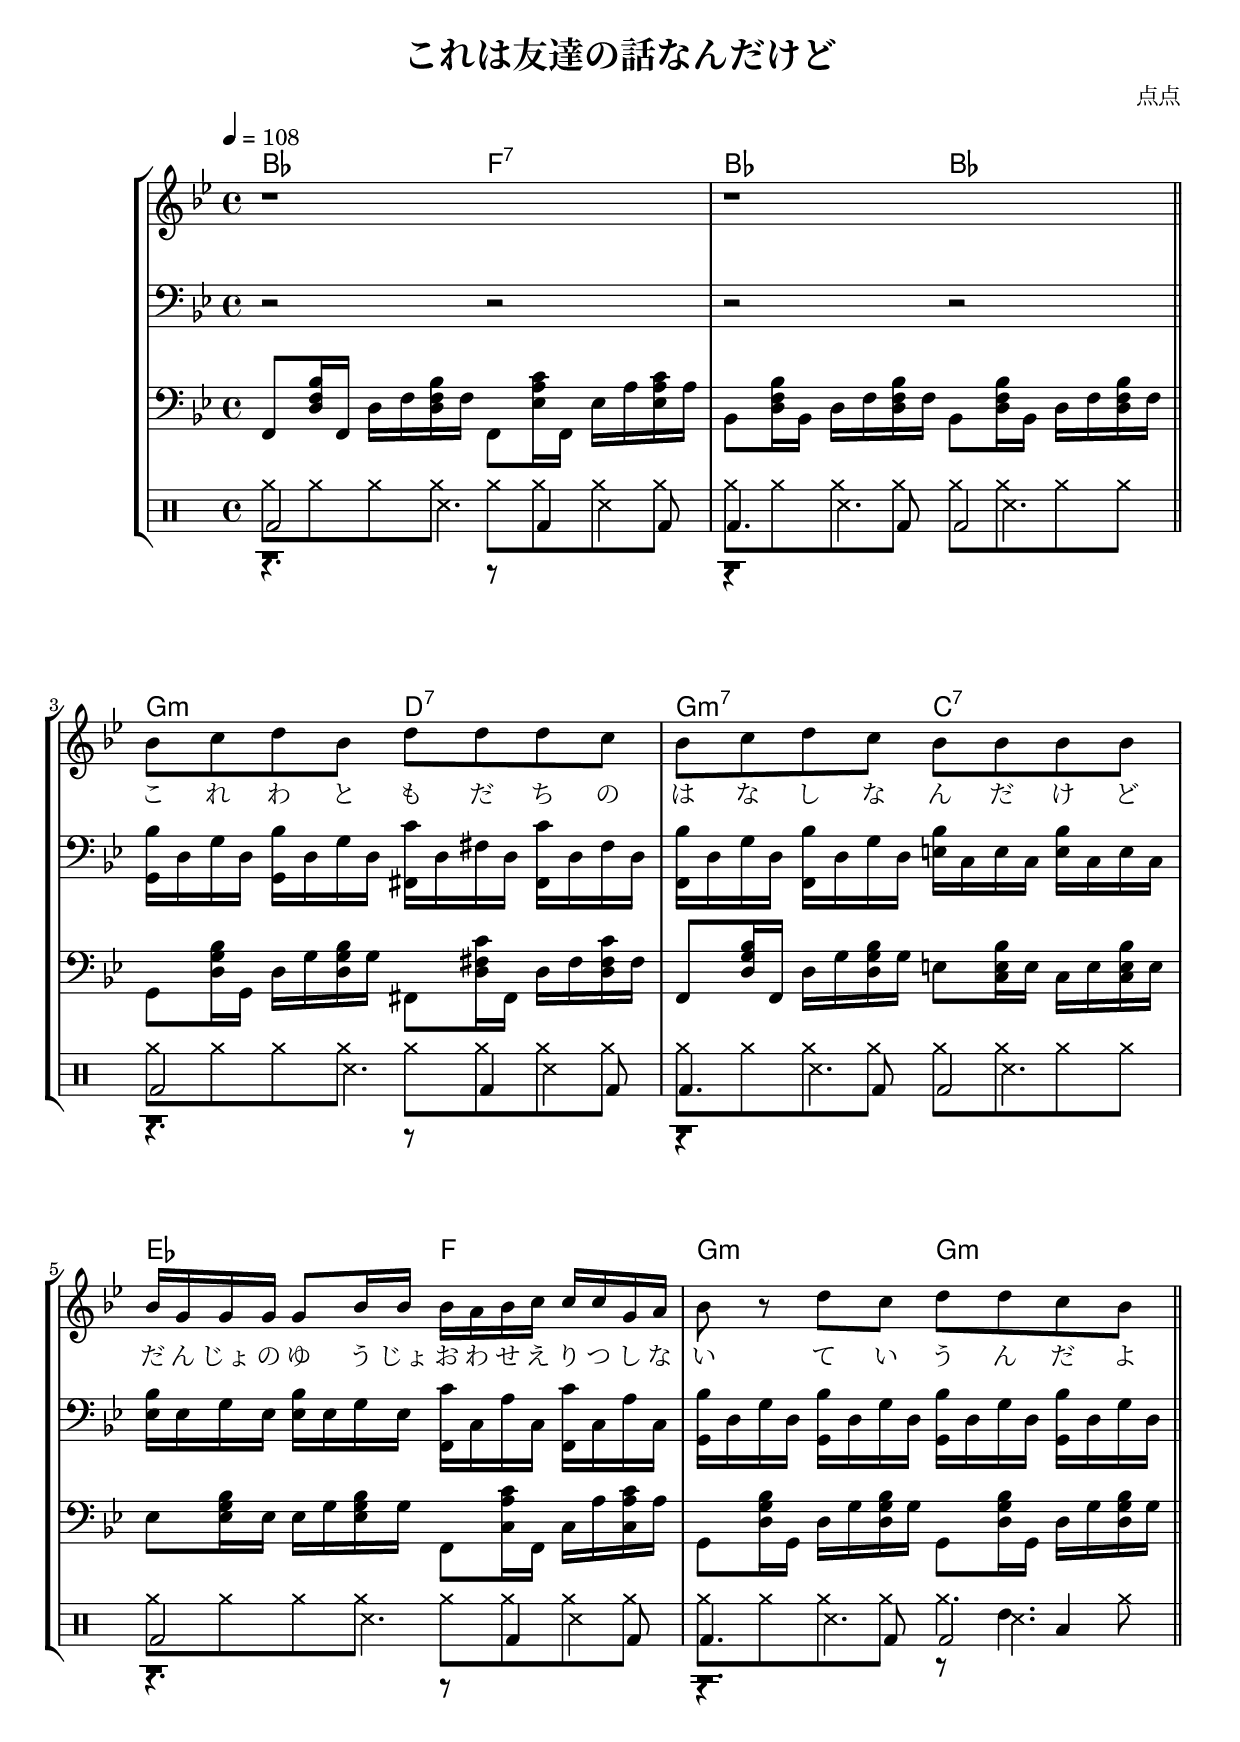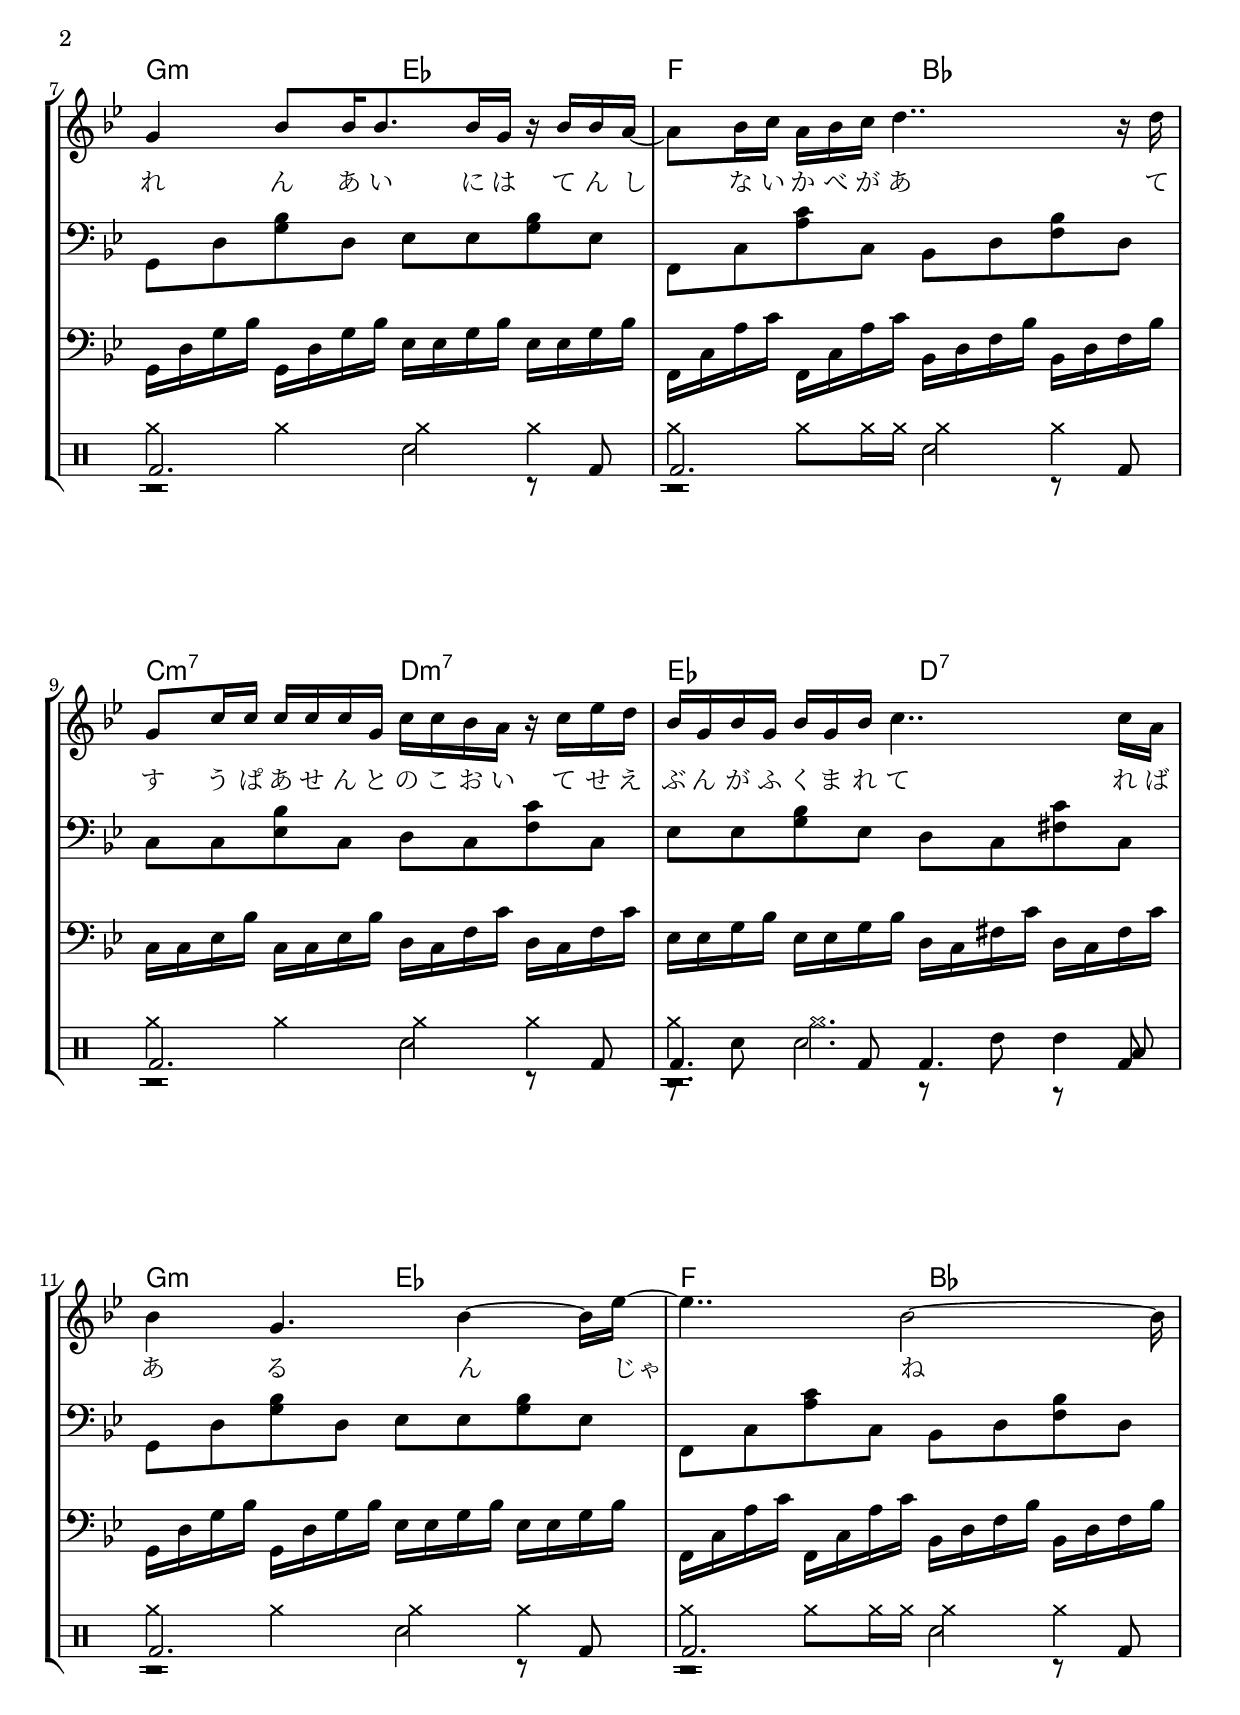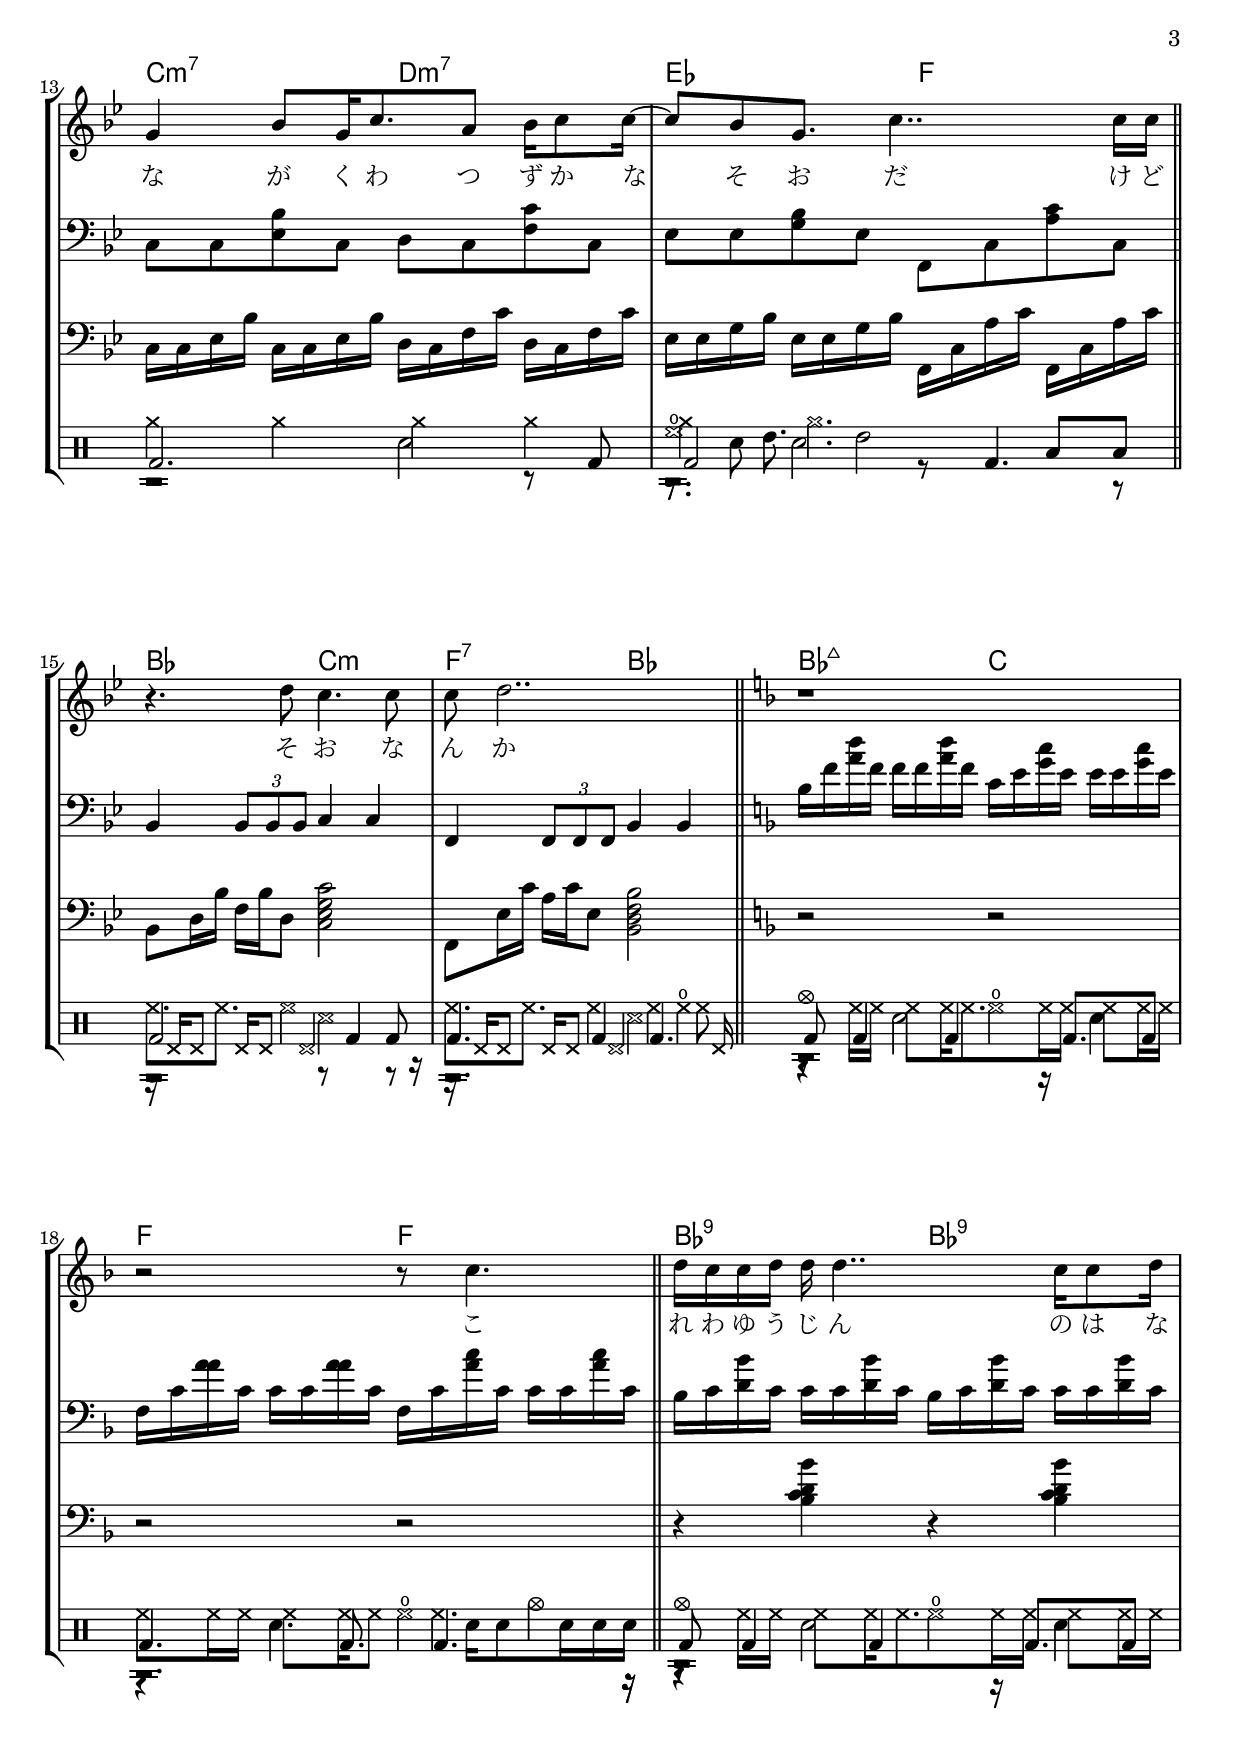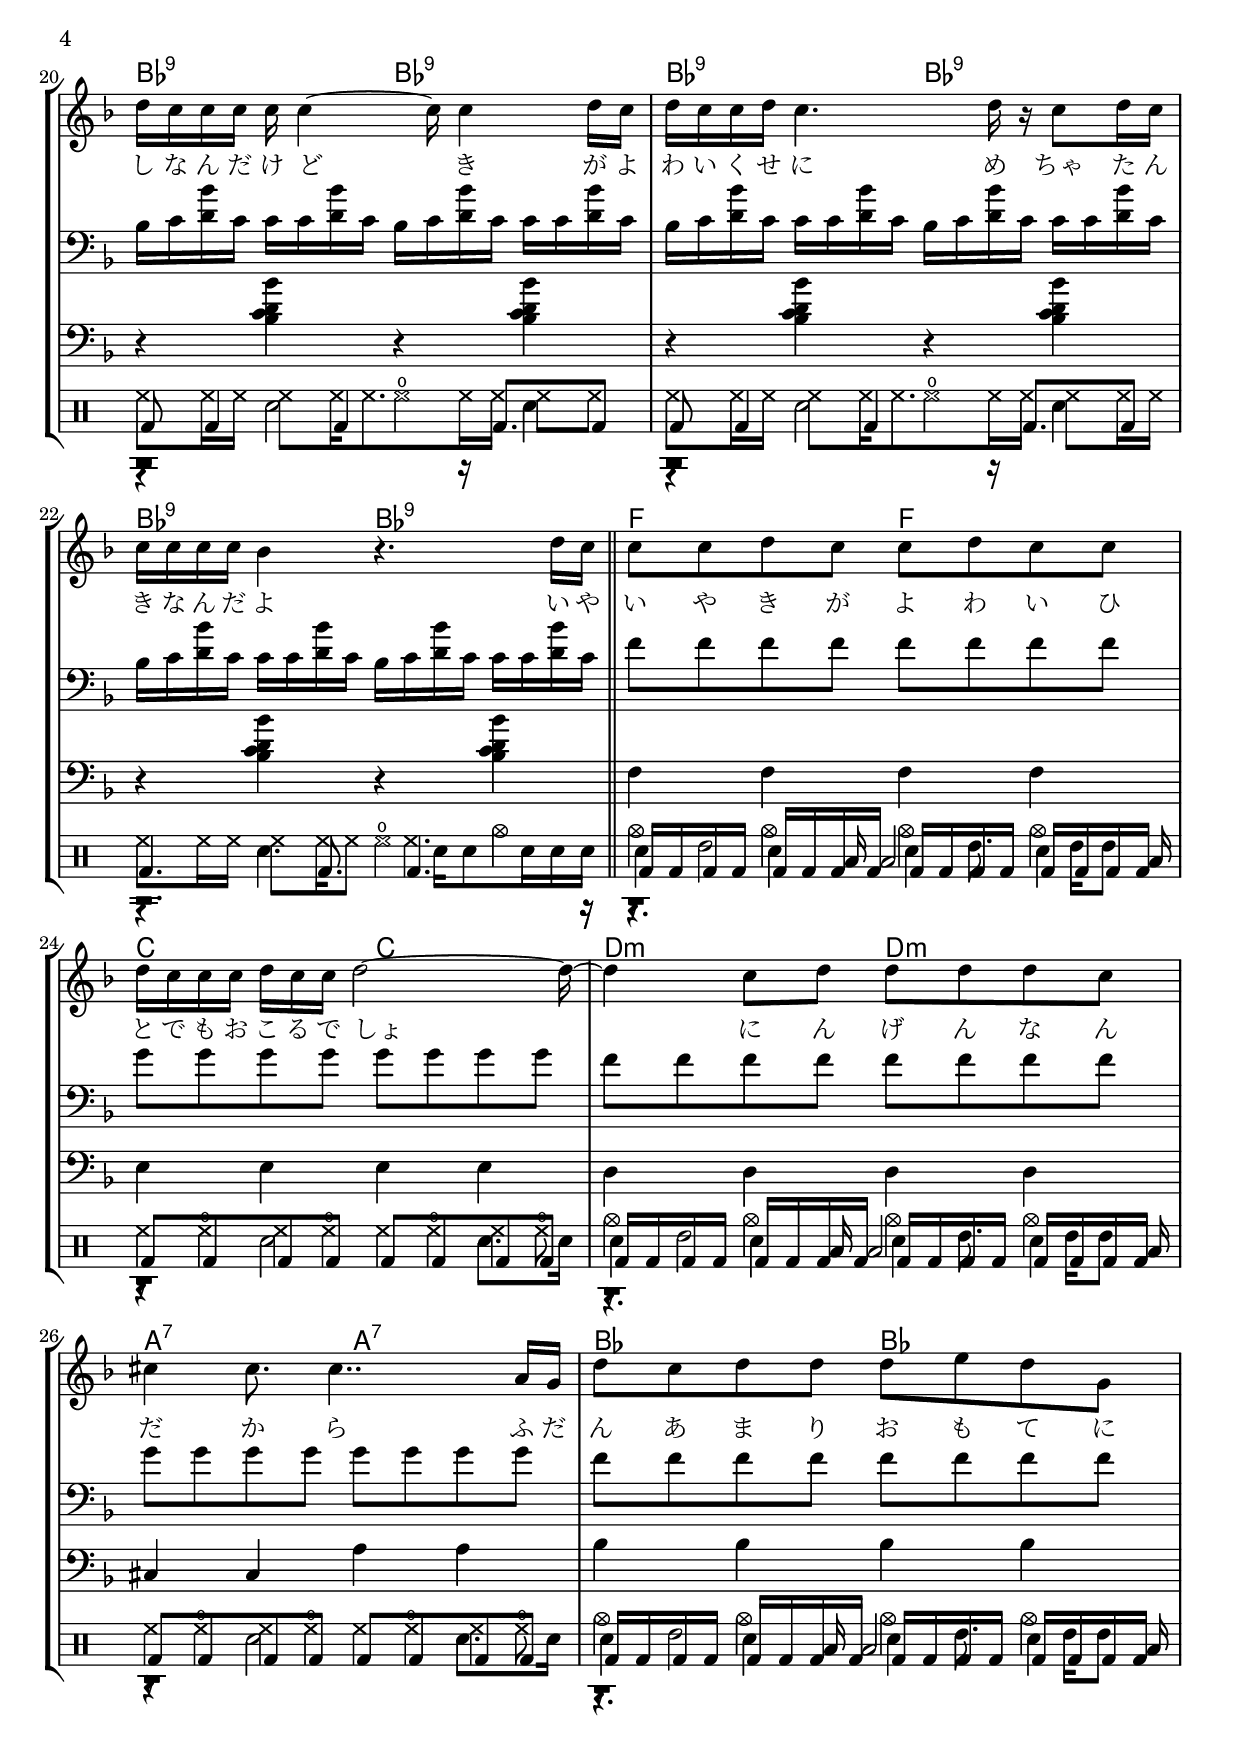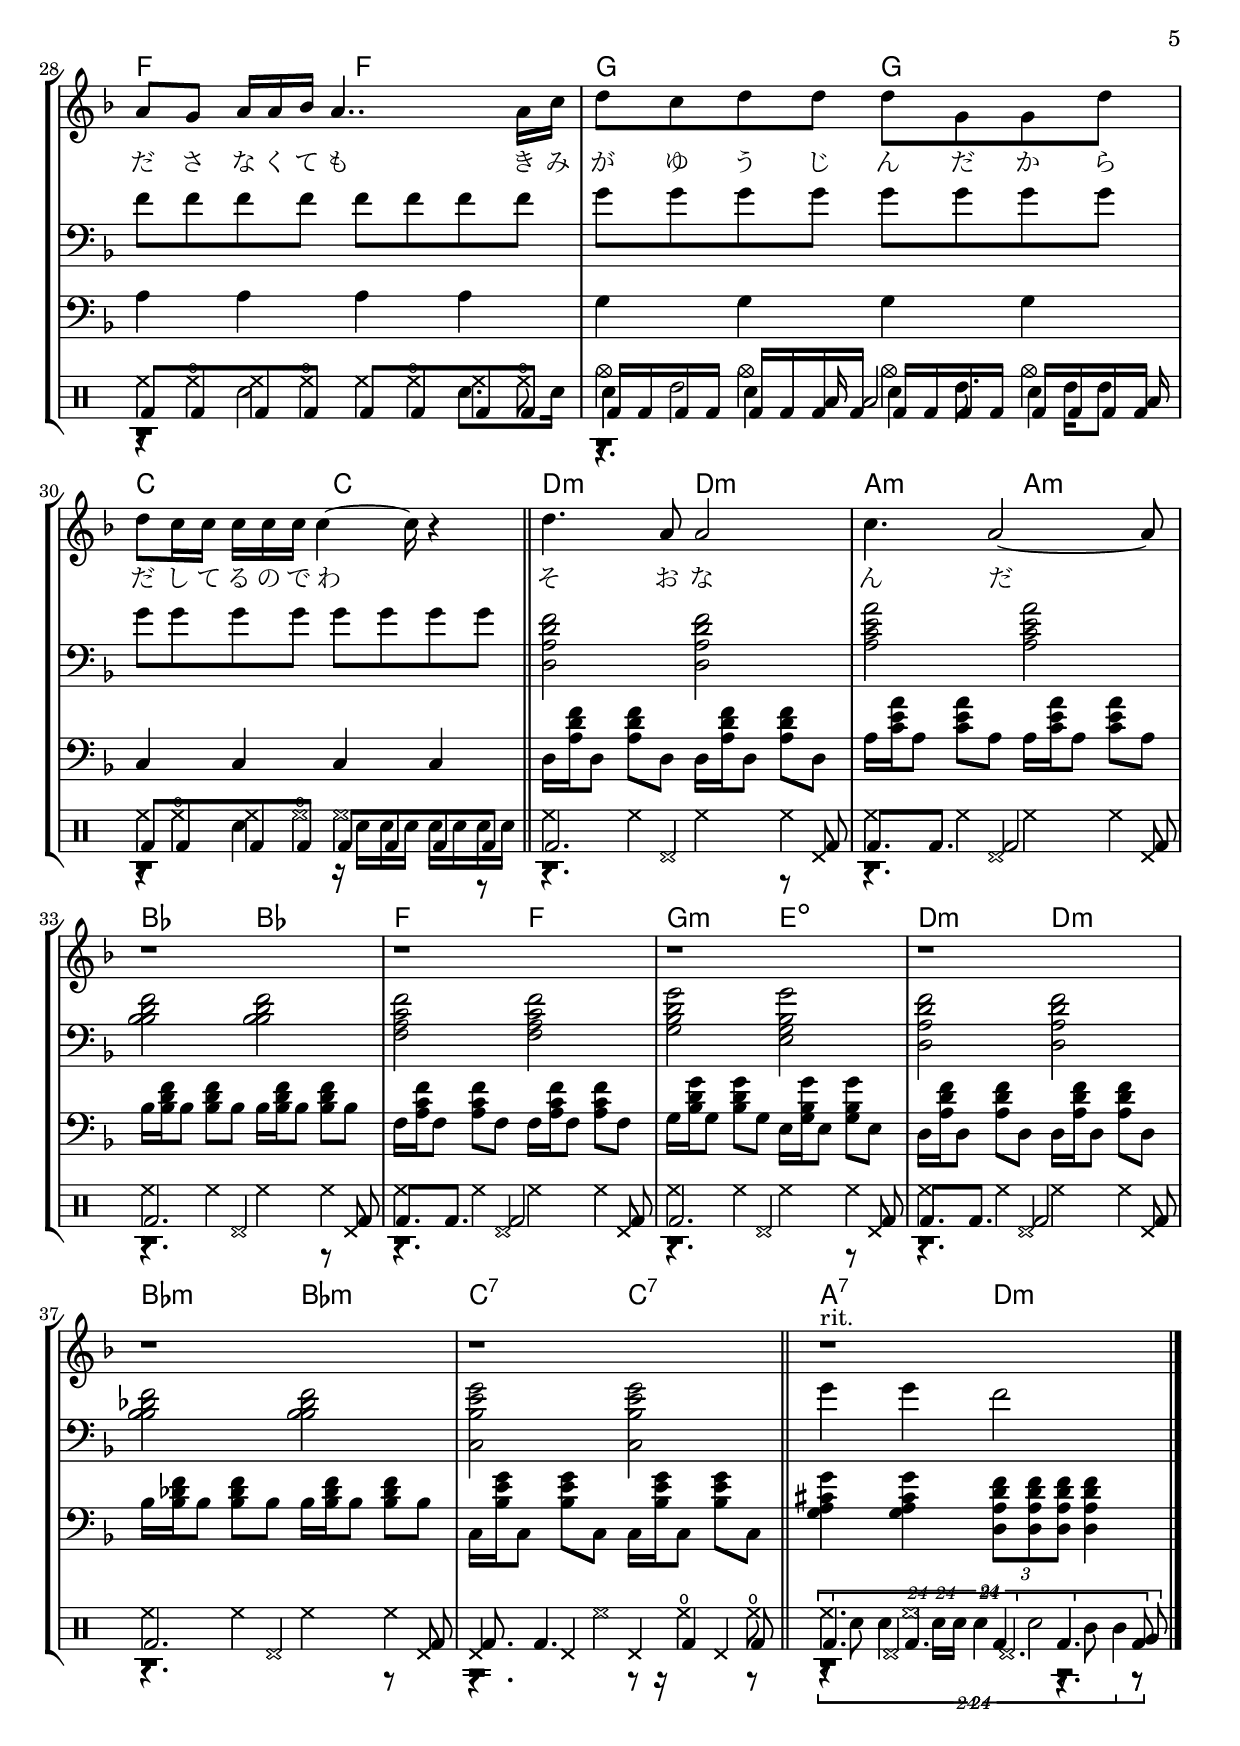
\version "2.12.1"

\header {
	title = \markup {これは友達の話なんだけど}
	composer = \markup \center-column {点点}
}

harmony = \chordmode {
	bes2 f:7 bes bes 

	g:m d:7 g:min7 c:7 es f g:m g:m 

	g:m es f bes c:min7 d:min7 es d:7 g:m es f bes c:min7 d:min7 es f 

	bes c:m f:7 bes 

	bes:maj7 c f f 

	bes:9 bes:9 bes:9 bes:9 bes:9 bes:9 bes:9 bes:9 

	f f c c d:m d:m a:7 a:7 bes bes f f g g c c 

	d:m d:m a:m a:m bes bes f f g:m e:dim d:m d:m bes:m bes:m c:7 c:7 

	a:7 d:m 
}

melody = {
	\key bes \major
	\tempo 4 = 108
	r1 | r1   
	\set Staff.midiInstrument = #"fss0.29"
	\set Staff.midiMinimumVolume = #0.7
	\set Staff.midiMaximumVolume = #0.9
	bes'8  c''8  d''8  bes'8  d''8  d''8  d''8  c''8 
	bes'8  c''8  d''8  c''8  bes'8  bes'8  bes'8  bes'8 
	bes'16  g'16  g'16  g'16  g'8  bes'16  bes'16  bes'16  a'16  bes'16  c''16  c''16  c''16  g'16  a'16 
	bes'8  r8  d''8  c''8  d''8  d''8  c''8  bes'8
	\set Staff.midiInstrument = #"mmi0.36"
	\set Staff.midiMinimumVolume = #0.7
	\set Staff.midiMaximumVolume = #0.9
	g'4  bes'8  bes'16  bes'8.  bes'16  g'16  r16  bes'16  bes'16  a'16~ 
	a'8  bes'16  c''16  a'16  bes'16  c''16  d''4..  r16  d''16 
	g'8  c''16  c''16  c''16  c''16  c''16  g'16  c''16  c''16  bes'16  a'16  r16  c''16  es''16  d''16 
	bes'16  g'16  bes'16  g'16  bes'16  g'16  bes'16  c''4..  c''16  a'16 
	bes'4  g'4.  bes'4~bes'16  es''16~ 
	es''4..  bes'2~bes'16 
	g'4  bes'8  g'16  c''8.  a'8  bes'16  c''8  c''16~ 
	c''8  bes'8  g'8.  c''4..  c''16  c''16
	\set Staff.midiInstrument = #"fss0.32"
	\set Staff.midiMinimumVolume = #0.7
	\set Staff.midiMaximumVolume = #0.9
	r4. d''8  c''4.  c''8 
	c''8  d''2..
	\key f \major
	r1 | r2 r8 
	\set Staff.midiInstrument = #"fss0.31"
	\set Staff.midiMinimumVolume = #0.7
	\set Staff.midiMaximumVolume = #0.9
	c''4. 
	d''16  c''16  c''16  d''16  d''16  d''4..  c''16  c''8  d''16 
	d''16  c''16  c''16  c''16  c''16  c''4~c''16  c''4  d''16  c''16 
	d''16  c''16  c''16  d''16  c''4.  d''16  r16  c''8  d''16  c''16 
	c''16  c''16  c''16  c''16  bes'4  	r4. 	\set Staff.midiInstrument = #"mmi0.40"
	\set Staff.midiMinimumVolume = #0.7
	\set Staff.midiMaximumVolume = #0.9
	d''16  c''16 
	c''8  c''8  d''8  c''8  c''8  d''8  c''8  c''8 
	d''16  c''16  c''16  c''16  d''16  c''16  c''16  d''2~d''16~ 
	d''4  c''8  d''8  d''8  d''8  d''8  c''8 
	cis''4  cis''8.  cis''4..  a'16  g'16 
	d''8  c''8  d''8  d''8  d''8  e''8  d''8  g'8 
	a'8  g'8  a'16  a'16  bes'16  a'4..  a'16  c''16 
	d''8  c''8  d''8  d''8  d''8  g'8  g'8  d''8 
	d''8  c''16  c''16  c''16  c''16  c''16  c''4~c''16  	r4 	\set Staff.midiInstrument = #"fss0.34"
	\set Staff.midiMinimumVolume = #0.7
	\set Staff.midiMaximumVolume = #0.9
	d''4.  a'8  a'2 
	c''4.  a'2~a'8
	r1 r1 r1 r1 r1 r1 	r1^"rit." \bar "|."
}

words = \lyricmode {
	
	こ  れ  わ  と  も  だ  ち  の  は  な  し  な  ん  だ  け  ど  だ  ん  じょ  の  ゆ  う  じょ  お  わ  せ  え  り  つ  し  な  い  て  い  う  ん  だ  よ  
	れ  ん  あ  い  に  は  て  ん  し  な  い  か  べ  が  あ  て  す  う  ぱ  あ  せ  ん  と  の  こ  お  い  て  せ  え  ぶ  ん  が  ふ  く  ま  れ  て  れ  ば  あ  る  ん  じゃ  ね  な  が  く  わ  つ  ず  か  な  そ  お  だ  け  ど  
	そ  お  な  ん  か  
	
	こ  れ  わ  ゆ  う  じ  ん  の  は  な  し  な  ん  だ  け  ど  き  が  よ  わ  い  く  せ  に  め  ちゃ  た  ん  き  な  ん  だ  よ  
	い  や  い  や  き  が  よ  わ  い  ひ  と  で  も  お  こ  る  で  しょ  に  ん  げ  ん  な  ん  だ  か  ら  ふ  だ  ん  あ  ま  り  お  も  て  に  だ  さ  な  く  て  も  き  み  が  ゆ  う  じ  ん  だ  か  ら  だ  し  て  る  の  で  わ  
	そ  お  な  ん  だ  
	
}

tempochange = {
	\tempo 4 = 108
	r1 | r1 \bar "||"
	\tempo 4 = 108
	r1 | r1 | r1 | r1 \bar "||"
	\tempo 4 = 108
	r1 | r1 | r1 | r1 | r1 | r1 | r1 | r1 \bar "||"
	\tempo 4 = 108
	r1 | r1 \bar "||"
	\tempo 4 = 108
	r1 | r1 \bar "||"
	\tempo 4 = 108
	r1 | r1 | r1 | r1 \bar "||"
	\tempo 4 = 108
	r1 | r1 | r1 | r1 | r1 | r1 | r1 | r1 \bar "||"
	\tempo 4 = 108
	r1 | r1 | r1 | r1 | r1 | r1 | r1 | r1 \bar "||"
	\tempo 4 = 108
	\tempo 4 = 81 r2 \tempo 4 = 72 r2 \bar "|."
}

mainacc = {
	\clef bass
	\set Staff.midiInstrument = #"Acoustic grand"
	\set Staff.midiMinimumVolume = #0.3
	\set Staff.midiMaximumVolume = #0.6
	\key bes \major
	\tempo 4 = 108
	r2
	r2
	r2
	r2
	\bar "||"

	\set Staff.midiInstrument = #"Banjo"
	\set Staff.midiMinimumVolume = #0.3
	\set Staff.midiMaximumVolume = #0.6
	<g, bes>16 d g d <g, bes> d g d
	<fis, c'>16 d fis d <fis, c'> d fis d
	<f, bes>16 d g d <f, bes> d g d
	<e bes>16 c e c <e bes> c e c
	<es bes>16 es g es <es bes> es g es
	<f, c'>16 c a c <f, c'> c a c
	<g, bes>16 d g d <g, bes> d g d
	<g, bes>16 d g d <g, bes> d g d
	\bar "||"

	\set Staff.midiInstrument = #"Electric Guitar (jazz)"
	\set Staff.midiMinimumVolume = #0.3
	\set Staff.midiMaximumVolume = #0.6
	g,8 d <g bes> d
	es8 es <g bes> es
	f,8 c <a c'> c
	bes,8 d <f bes> d
	c8 c <es bes> c
	d8 c <f c'> c
	es8 es <g bes> es
	d8 c <fis c'> c
	g,8 d <g bes> d
	es8 es <g bes> es
	f,8 c <a c'> c
	bes,8 d <f bes> d
	c8 c <es bes> c
	d8 c <f c'> c
	es8 es <g bes> es
	f,8 c <a c'> c
	\bar "||"

	\set Staff.midiInstrument = #"Violin"
	\set Staff.midiMinimumVolume = #0.3
	\set Staff.midiMaximumVolume = #0.6
	bes,4 \tuplet 3/2 { bes,8 bes,8 bes,8 }
	c4 c4
	f,4 \tuplet 3/2 { f,8 f,8 f,8 }
	bes,4 bes,4
	\bar "||"

	\set Staff.midiInstrument = #"Helicopter"
	\set Staff.midiMinimumVolume = #0.3
	\set Staff.midiMaximumVolume = #0.6
	\key f \major
	bes16 f' <a' d''> f' f' f' <a' d''> f'
	c'16 e' <g' c''> e' e' e' <g' c''> e'
	f16 c' <a' a'> c' c' c' <a' a'> c'
	f16 c' <a' c''> c' c' c' <a' c''> c'
	\bar "||"

	\set Staff.midiInstrument = #"Helicopter"
	\set Staff.midiMinimumVolume = #0.3
	\set Staff.midiMaximumVolume = #0.6
	bes16 c' <d' bes'> c' c' c' <d' bes'> c'
	bes16 c' <d' bes'> c' c' c' <d' bes'> c'
	bes16 c' <d' bes'> c' c' c' <d' bes'> c'
	bes16 c' <d' bes'> c' c' c' <d' bes'> c'
	bes16 c' <d' bes'> c' c' c' <d' bes'> c'
	bes16 c' <d' bes'> c' c' c' <d' bes'> c'
	bes16 c' <d' bes'> c' c' c' <d' bes'> c'
	bes16 c' <d' bes'> c' c' c' <d' bes'> c'
	\bar "||"

	\set Staff.midiInstrument = #"Pad 1 (new age)"
	\set Staff.midiMinimumVolume = #0.3
	\set Staff.midiMaximumVolume = #0.6
	f'8 f'8 f'8 f'8
	f'8 f'8 f'8 f'8
	g'8 g'8 g'8 g'8
	g'8 g'8 g'8 g'8
	f'8 f'8 f'8 f'8
	f'8 f'8 f'8 f'8
	g'8 g'8 g'8 g'8
	g'8 g'8 g'8 g'8
	f'8 f'8 f'8 f'8
	f'8 f'8 f'8 f'8
	f'8 f'8 f'8 f'8
	f'8 f'8 f'8 f'8
	g'8 g'8 g'8 g'8
	g'8 g'8 g'8 g'8
	g'8 g'8 g'8 g'8
	g'8 g'8 g'8 g'8
	\bar "||"

	\set Staff.midiInstrument = #"Blown Bottle"
	\set Staff.midiMinimumVolume = #0.3
	\set Staff.midiMaximumVolume = #0.6
	<d a d' f'>2
	<d a d' f'>2
	<a c' e' a'>2
	<a c' e' a'>2
	<bes bes d' f'>2
	<bes bes d' f'>2
	<f a c' f'>2
	<f a c' f'>2
	<g bes d' g'>2
	<e g bes g'>2
	<d a d' f'>2
	<d a d' f'>2
	<bes bes des' f'>2
	<bes bes des' f'>2
	<c bes e' g'>2
	<c bes e' g'>2
	\bar "||"

	\set Staff.midiInstrument = #"Sitar"
	\set Staff.midiMinimumVolume = #0.3
	\set Staff.midiMaximumVolume = #0.6
	g'4 g'4
	f'2
	\bar "|."
}

subacc = {
	\clef bass
	\set Staff.midiInstrument = #"Melodic Tom"
	\set Staff.midiMinimumVolume = #0.3
	\set Staff.midiMaximumVolume = #0.6
	\key bes \major
	\tempo 4 = 108
	f,8 <d f bes>16 f,16   d16 f16 <d f bes>16 f16
	f,8 <es a c'>16 f,16   es16 a16 <es a c'>16 a16
	bes,8 <d f bes>16 bes,16   d16 f16 <d f bes>16 f16
	bes,8 <d f bes>16 bes,16   d16 f16 <d f bes>16 f16
	\bar "||"

	\set Staff.midiInstrument = #"Melodic Tom"
	\set Staff.midiMinimumVolume = #0.3
	\set Staff.midiMaximumVolume = #0.6
	g,8 <d g bes>16 g,16   d16 g16 <d g bes>16 g16
	fis,8 <d fis c'>16 fis,16   d16 fis16 <d fis c'>16 fis16
	f,8 <d g bes>16 f,16   d16 g16 <d g bes>16 g16
	e8 <c e bes>16 e16   c16 e16 <c e bes>16 e16
	es8 <es g bes>16 es16   es16 g16 <es g bes>16 g16
	f,8 <c a c'>16 f,16   c16 a16 <c a c'>16 a16
	g,8 <d g bes>16 g,16   d16 g16 <d g bes>16 g16
	g,8 <d g bes>16 g,16   d16 g16 <d g bes>16 g16
	\bar "||"

	\set Staff.midiInstrument = #"Electric Bass (pick)"
	\set Staff.midiMinimumVolume = #0.3
	\set Staff.midiMaximumVolume = #0.6
	g,16 d g bes g, d g bes
	es16 es g bes es es g bes
	f,16 c a c' f, c a c'
	bes,16 d f bes bes, d f bes
	c16 c es bes c c es bes
	d16 c f c' d c f c'
	es16 es g bes es es g bes
	d16 c fis c' d c fis c'
	g,16 d g bes g, d g bes
	es16 es g bes es es g bes
	f,16 c a c' f, c a c'
	bes,16 d f bes bes, d f bes
	c16 c es bes c c es bes
	d16 c f c' d c f c'
	es16 es g bes es es g bes
	f,16 c a c' f, c a c'
	\bar "||"

	\set Staff.midiInstrument = #"Acoustic grand"
	\set Staff.midiMinimumVolume = #0.3
	\set Staff.midiMaximumVolume = #0.6
	bes,8 d16 bes f bes d8
	<c es g c'>2
	f,8 es16 c' a c' es8
	<bes, d f bes>2
	\bar "||"

	\set Staff.midiInstrument = #"Acoustic grand"
	\set Staff.midiMinimumVolume = #0.3
	\set Staff.midiMaximumVolume = #0.6
	\key f \major
	r2
	r2
	r2
	r2
	\bar "||"

	\set Staff.midiInstrument = #"Clav"
	\set Staff.midiMinimumVolume = #0.3
	\set Staff.midiMaximumVolume = #0.6
	r4 <bes c' d' bes'>4
	r4 <bes c' d' bes'>4
	r4 <bes c' d' bes'>4
	r4 <bes c' d' bes'>4
	r4 <bes c' d' bes'>4
	r4 <bes c' d' bes'>4
	r4 <bes c' d' bes'>4
	r4 <bes c' d' bes'>4
	\bar "||"

	\set Staff.midiInstrument = #"English Horn"
	\set Staff.midiMinimumVolume = #0.3
	\set Staff.midiMaximumVolume = #0.6
	f4 f4
	f4 f4
	e4 e4
	e4 e4
	d4 d4
	d4 d4
	cis4 cis4
	a4 a4
	bes4 bes4
	bes4 bes4
	a4 a4
	a4 a4
	g4 g4
	g4 g4
	c4 c4
	c4 c4
	\bar "||"

	\set Staff.midiInstrument = #"Tuba"
	\set Staff.midiMinimumVolume = #0.3
	\set Staff.midiMaximumVolume = #0.6
	d16 <a d' f'>16 d8 <a d' f'>8 d8
	d16 <a d' f'>16 d8 <a d' f'>8 d8
	a16 <c' e' a'>16 a8 <c' e' a'>8 a8
	a16 <c' e' a'>16 a8 <c' e' a'>8 a8
	bes16 <bes d' f'>16 bes8 <bes d' f'>8 bes8
	bes16 <bes d' f'>16 bes8 <bes d' f'>8 bes8
	f16 <a c' f'>16 f8 <a c' f'>8 f8
	f16 <a c' f'>16 f8 <a c' f'>8 f8
	g16 <bes d' g'>16 g8 <bes d' g'>8 g8
	e16 <g bes g'>16 e8 <g bes g'>8 e8
	d16 <a d' f'>16 d8 <a d' f'>8 d8
	d16 <a d' f'>16 d8 <a d' f'>8 d8
	bes16 <bes des' f'>16 bes8 <bes des' f'>8 bes8
	bes16 <bes des' f'>16 bes8 <bes des' f'>8 bes8
	c16 <bes e' g'>16 c8 <bes e' g'>8 c8
	c16 <bes e' g'>16 c8 <bes e' g'>8 c8
	\bar "||"

	\set Staff.midiInstrument = #"Orchestra Hit"
	\set Staff.midiMinimumVolume = #0.3
	\set Staff.midiMaximumVolume = #0.6
	<a g cis' g'>4 <a g cis' g'>4
	\tuplet 3/2 { <d a d' f'>8 <d a d' f'>8 <d a d' f'>8 } <d a d' f'>4
	\bar "|."
}

percA = {
	\drummode {
	bd2 r8 bd4 bd8  |bd4. bd8 bd2  \bar "||"
	bd2 r8 bd4 bd8  |bd4. bd8 bd2  |bd2 r8 bd4 bd8  |bd4. bd8 bd2  \bar "||"
	cymr4 cymr4 cymr4 cymr4  |cymr4 cymr8 cymr16 cymr16 cymr4 cymr4  |cymr4 cymr4 cymr4 cymr4  |cymr4 cymr2.  |cymr4 cymr4 cymr4 cymr4  |cymr4 cymr8 cymr16 cymr16 cymr4 cymr4  |cymr4 cymr4 cymr4 cymr4  |cymr4 cymr2.  \bar "||"
	r1  |r2. hho4  \bar "||"
	r2 hho2  |r2 hho2  \bar "||"
	r2 hho2  |r2 hho2  |r2 hho2  |r2 hho2  \bar "||"
	r1  |hh4 hh4 hh4 hh4  |r1  |hh4 hh4 hh4 hh4  |r1  |hh4 hh4 hh4 hh4  |r1  |hh4 hh4 hh2  \bar "||"
	r1  |r1  |r1  |r1  |r1  |r1  |r1  |r2 r8 hho4 hho8  \bar "||"
	\times 16/24{ hh4. hh1 r8 } \bar "|."
	}
}

percB = {
	\drummode {
	r4. ss4. ss4  |r4 ss4. ss4.  \bar "||"
	r4. ss4. ss4  |r4 ss4. ss4.  |r4. ss4. ss4  |r4 ss4. ss4.  \bar "||"
	r2 sn2  |r2 sn2  |r2 sn2  |r8 sn8 sn2.  |r2 sn2  |r2 sn2  |r2 sn2  |r8 sn8 sn2.  \bar "||"
	r16 hhp16 hhp8 hhp16 hhp8 hhp2 r16  |r16 hhp16 hhp8 hhp16 hhp8 hhp2 hhp16  \bar "||"
	r8 hh16 hh16 hh8 hh16 hh8. hh16 hh16 hh8 hh16 hh16  |hh8 hh16 hh16 hh8 hh16 hh8 hh4. r16  \bar "||"
	r8 hh16 hh16 hh8 hh16 hh8. hh16 hh16 hh8 hh16 hh16  |hh8 hh16 hh16 hh8 hh16 hh8. hh16 hh16 hh8 hh8  |hh8 hh16 hh16 hh8 hh16 hh8. hh16 hh16 hh8 hh16 hh16  |hh8 hh16 hh16 hh8 hh16 hh8 hh4. r16  \bar "||"
	sn4 sn4 sn4 sn4  |r4 sn2 sn8. sn16  |sn4 sn4 sn4 sn4  |r4 sn2 sn8. sn16  |sn4 sn4 sn4 sn4  |r4 sn2 sn8. sn16  |sn4 sn4 sn4 sn4  |r4 sn4 r16 sn16 sn16 sn16 sn16 sn16 sn16 sn16  \bar "||"
	r4. hhp2 hhp8  |r4. hhp2 hhp8  |r4. hhp2 hhp8  |r4. hhp2 hhp8  |r4. hhp2 hhp8  |r4. hhp2 hhp8  |r4. hhp2 hhp8  |hhp4 hhp4 hhp4 hhp4  \bar "||"
	\times 16/24{ r8 sn8 sn4 sn16 sn16 sn4 sn2 r8 } \bar "|."
	}
}

percC = {
	\drummode {
	cymr8 cymr8 cymr8 cymr8 cymr8 cymr8 cymr8 cymr8  |cymr8 cymr8 cymr8 cymr8 cymr8 cymr8 cymr8 cymr8  \bar "||"
	cymr8 cymr8 cymr8 cymr8 cymr8 cymr8 cymr8 cymr8  |cymr8 cymr8 cymr8 cymr8 cymr8 cymr8 cymr8 cymr8  |cymr8 cymr8 cymr8 cymr8 cymr8 cymr8 cymr8 cymr8  |cymr8 cymr8 cymr8 cymr8 cymr4. cymr8  \bar "||"
	bd2. r8 bd8  |bd2. r8 bd8  |bd2. r8 bd8  |bd4. bd8 bd4. bd8  |bd2. r8 bd8  |bd2. r8 bd8  |bd2. r8 bd8  |bd2 r8 bd4.  \bar "||"
	hh8. hh8. hh2 r8  |hh8. hh8. hh4 hh4 hh8  \bar "||"
	r4 sn2 sn4  |r4 sn4. sn16 sn8 sn16 sn16 sn16  \bar "||"
	r4 sn2 sn4  |r4 sn2 sn4  |r4 sn2 sn4  |r4 sn4. sn16 sn8 sn16 sn16 sn16  \bar "||"
	bd16 bd16 bd16 bd16 bd16 bd16 bd16 bd16 bd16 bd16 bd16 bd16 bd16 bd16 bd16 bd16  |bd8 bd8 bd8 bd8 bd8 bd8 bd8 bd8  |bd16 bd16 bd16 bd16 bd16 bd16 bd16 bd16 bd16 bd16 bd16 bd16 bd16 bd16 bd16 bd16  |bd8 bd8 bd8 bd8 bd8 bd8 bd8 bd8  |bd16 bd16 bd16 bd16 bd16 bd16 bd16 bd16 bd16 bd16 bd16 bd16 bd16 bd16 bd16 bd16  |bd8 bd8 bd8 bd8 bd8 bd8 bd8 bd8  |bd16 bd16 bd16 bd16 bd16 bd16 bd16 bd16 bd16 bd16 bd16 bd16 bd16 bd16 bd16 bd16  |bd8 bd8 bd8 bd8 bd8 bd8 bd8 bd8  \bar "||"
	hh4 hh4 hh4 hh4  |hh4 hh4 hh4 hh4  |hh4 hh4 hh4 hh4  |hh4 hh4 hh4 hh4  |hh4 hh4 hh4 hh4  |hh4 hh4 hh4 hh4  |hh4 hh4 hh4 hh4  |r4. hh2 r8  \bar "||"
	\times 16/24{ bd4. bd4. bd4 bd4. bd8 } \bar "|."
	}
}

percD = {
	\drummode {
	r1 |r1 \bar "||"
	r1 |r1 |r1 |r2. toml4  \bar "||"
	r1 |r1 |r1 |r2 r8 tommh8 tommh4  |r1 |r1 |r1 |r8. tommh8. tommh2 r8  \bar "||"
	r2 ss2  |r2 ss2  \bar "||"
	bd8 bd4 bd4 r16 bd8. bd8  |bd4. bd8. bd4. r16  \bar "||"
	bd8 bd4 bd4 r16 bd8. bd8  |bd8 bd4 bd4 r16 bd8. bd8  |bd8 bd4 bd4 r16 bd8. bd8  |bd4. bd8. bd4. r16  \bar "||"
	r1  |r8 hho4 hho4 hho4 hho8  |r1  |r8 hho4 hho4 hho4 hho8  |r1  |r8 hho4 hho4 hho4 hho8  |r1  |r8 hho4 hho2 r8  \bar "||"
	bd2. r8 bd8  |bd8. bd8. bd2 bd8  |bd2. r8 bd8  |bd8. bd8. bd2 bd8  |bd2. r8 bd8  |bd8. bd8. bd2 bd8  |bd2. r8 bd8  |bd8. bd4. r16 bd4 bd8  \bar "||"
	\times 16/24{ r1 r2 } \bar "|."
	}
}

percE = {
	\drummode {
	r1 |r1 \bar "||"
	r1 |r1 |r1 |r2 r8 tommh4.  \bar "||"
	r1 |r1 |r1 |r2. r8 toml8  |r1 |r1 |r1 |r2. toml8 toml8  \bar "||"
	bd2 r8 bd4 bd8  |bd4. bd4 bd4.  \bar "||"
	cymc1  |r2. cymc4  \bar "||"
	cymc1  |r1 |r1 |r2. cymc4  \bar "||"
	cymc4 cymc4 cymc4 cymc4  |r1 |cymc4 cymc4 cymc4 cymc4  |r1 |cymc4 cymc4 cymc4 cymc4  |r1 |cymc4 cymc4 cymc4 cymc4  |r1 \bar "||"
	r1 | r1 | r1 | r1 | r1 | r1 | r1 | r1 \bar "||"
	\times 16/24{ r4 hhp2 hhp2. } \bar "|."
	}
}

percF = {
	\drummode {
	r1 | r1 \bar "||"
	r1 | r1 | r1 | r1 \bar "||"
	r1 |r1 |r1 |r1 |r1 |r1 |r1 |hho1  \bar "||"
	r1 | r1 \bar "||"
	r1 | r1 \bar "||"
	r1 | r1 | r1 | r1 \bar "||"
	r8 tommh2 tommh8. tommh16 tommh8  |r1 |r8 tommh2 tommh8. tommh16 tommh8  |r1 |r8 tommh2 tommh8. tommh16 tommh8  |r1 |r8 tommh2 tommh8. tommh16 tommh8  |r1 \bar "||"
	r1 | r1 | r1 | r1 | r1 | r1 | r1 | r1 \bar "||"
	\times 16/24{ r1 r8 tomml8 tomml4 } \bar "|."
	}
}

percG = {
	\drummode {
	r1 | r1 \bar "||"
	r1 | r1 | r1 | r1 \bar "||"
	r1 | r1 | r1 | r1 | r1 | r1 | r1 | r1 \bar "||"
	r1 | r1 \bar "||"
	r1 | r1 \bar "||"
	r1 | r1 | r1 | r1 \bar "||"
	r4. toml16 toml2 toml16  |r1 |r4. toml16 toml2 toml16  |r1 |r4. toml16 toml2 toml16  |r1 |r4. toml16 toml2 toml16  |r1 \bar "||"
	r1 | r1 | r1 | r1 | r1 | r1 | r1 | r1 \bar "||"
	\times 16/24{ r1 r4. tomfh8 } \bar "|."
	}
}

\score {
	<<
		\new StaffGroup <<
			\new ChordNames {\harmony}
			\new Voice = "melody" {\melody}
			\new Lyrics \lyricsto "melody" \words
			\new Staff = "mainacc" {\mainacc}
			\new Staff = "subacc" {\subacc}
			\new DrumStaff <<
				\new DrumVoice {\percA}
				\new DrumVoice {\percB}
				\new DrumVoice {\percC}
				\new DrumVoice {\percD}
				\new DrumVoice {\percE}
				\new DrumVoice {\percF}
				\new DrumVoice {\percG}
			>>
		>>
	>>
	\layout { }
}
